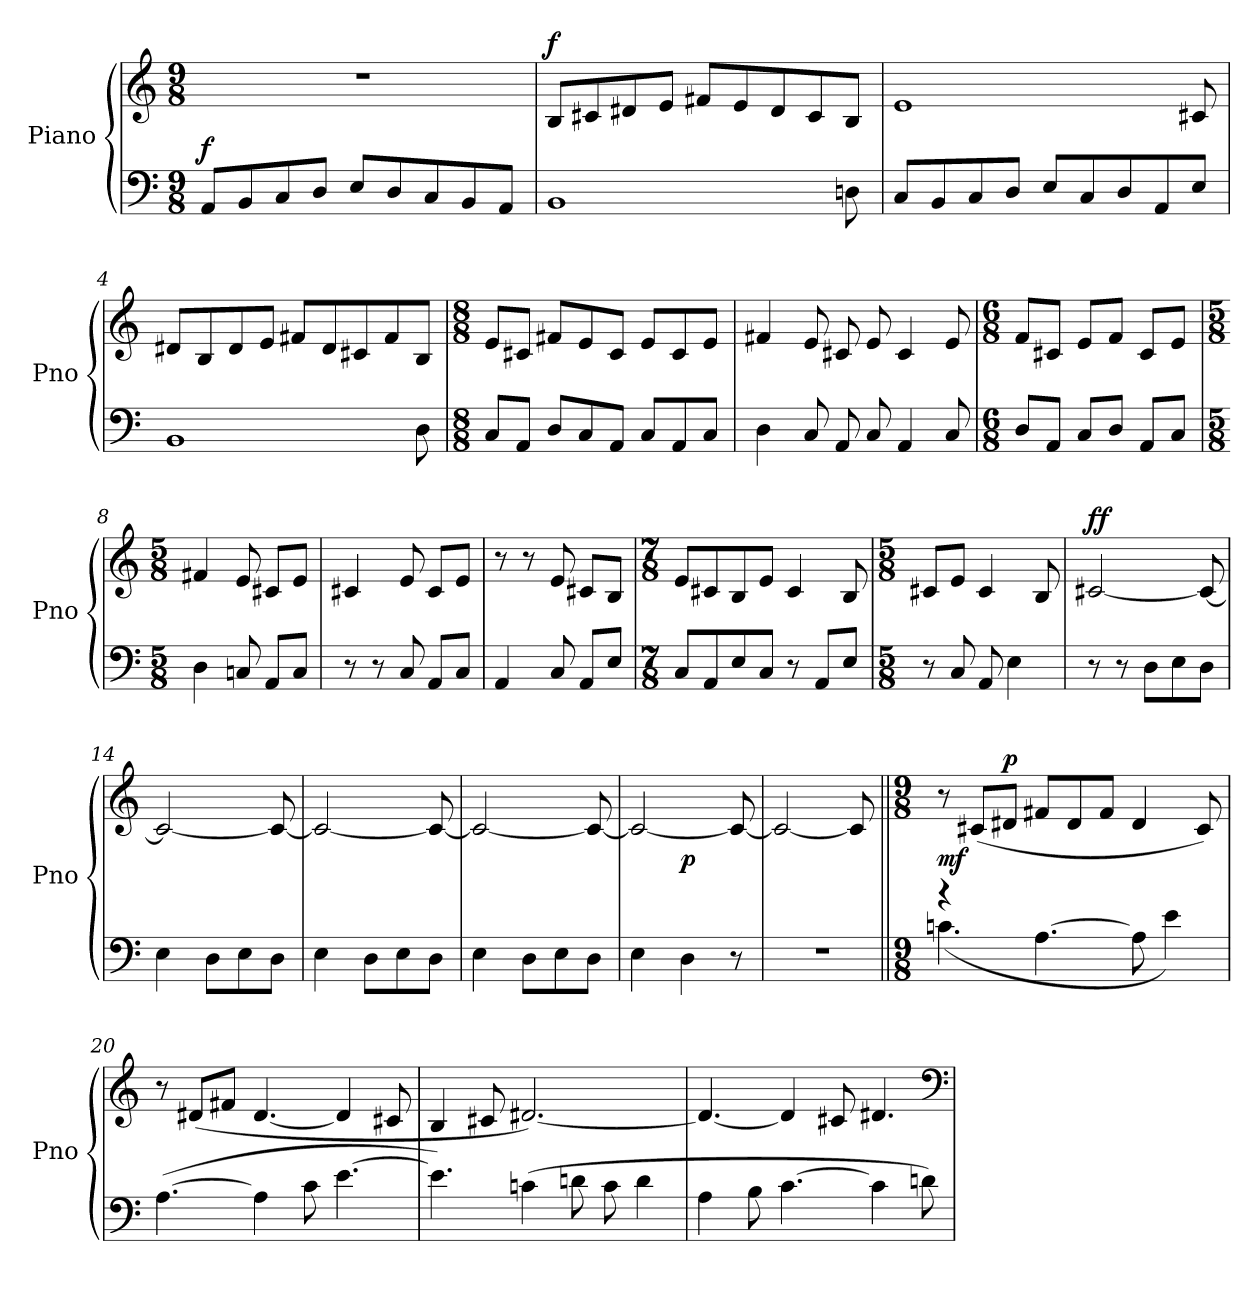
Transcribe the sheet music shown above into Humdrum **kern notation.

**kern	**dynam	**kern	**dynam
*part2	*part2	*part1	*part1
*staff2	*staff2	*staff1	*staff1
*I"Piano	*	*I"Piano	*
*I'Pno	*	*I'Pno	*
*clefF4	*	*clefG2	*
*M9/8	*	*M9/8	*
*MM184	*	*MM184	*
=1	=1	=1	=1
!	!LO:DY:a	!LO:N:vis=1	!
8AA/L	f	8%9r	.
8BB/	.	.	.
8C/	.	.	.
8D/J	.	.	.
8E/L	.	.	.
8D/	.	.	.
8C/	.	.	.
8BB/	.	.	.
8AA/J	.	.	.
=2	=2	=2	=2
!	!	!	!LO:DY:a
1BB/	.	8B/L	f
.	.	8c#X/	.
.	.	8d#X/	.
.	.	8e/J	.
.	.	8f#X/L	.
.	.	8e/	.
.	.	8d#/	.
.	.	8c#/	.
8Dn\	.	8B/J	.
=3	=3	=3	=3
8C/L	.	1e/	.
8BB/	.	.	.
8C/	.	.	.
8D/J	.	.	.
8E/L	.	.	.
8C/	.	.	.
8D/	.	.	.
8AA/	.	.	.
8E/J	.	8c#X/	.
!!LO:LB:g=z
=4	=4	=4	=4
1BB/	.	8d#X/L	.
.	.	8B/	.
.	.	8d#/	.
.	.	8e/J	.
.	.	8f#X/L	.
.	.	8d#/	.
.	.	8c#X/	.
.	.	8f#/	.
8D\	.	8B/J	.
=5	=5	=5	=5
*M8/8	*	*M8/8	*
8C/L	.	8e/L	.
8AA/J	.	8c#X/J	.
8D/L	.	8f#X/L	.
8C/	.	8e/	.
8AA/J	.	8c#/J	.
8C/L	.	8e/L	.
8AA/	.	8c#/	.
8C/J	.	8e/J	.
=6	=6	=6	=6
4D\	.	4f#X/	.
8C/	.	8e/	.
8AA/L	.	8c#X/L	.
8C/	.	8e/	.
4AA/	.	4c#/	.
8C/	.	8e/	.
=7	=7	=7	=7
*M6/8	*	*M6/8	*
8D/L	.	8f/L	.
8AA/J	.	8c#X/J	.
8C/L	.	8e/L	.
8D/J	.	8f/J	.
8AA/L	.	8c#/L	.
8C/J	.	8e/J	.
!!LO:LB:g=z
=8	=8	=8	=8
*M5/8	*	*M5/8	*
4D\	.	4f#X/	.
8Cn/	.	8e/	.
8AA/L	.	8c#X/L	.
8C/J	.	8e/J	.
=9	=9	=9	=9
8r	.	4c#X/	.
8r	.	.	.
8C/	.	8e/	.
8AA/L	.	8c#/L	.
8C/J	.	8e/J	.
=10	=10	=10	=10
4AA/	.	8r	.
.	.	8r	.
8C/	.	8e/	.
8AA/L	.	8c#X/L	.
8E/J	.	8B/J	.
=11	=11	=11	=11
*M7/8	*	*M7/8	*
8C/L	.	8e/L	.
8AA/	.	8c#X/	.
8E/	.	8B/	.
8C/J	.	8e/J	.
8r	.	4c#/	.
8AA/L	.	.	.
8E/J	.	8B/	.
=12	=12	=12	=12
*M5/8	*	*M5/8	*
8r	.	8c#X/L	.
8C/	.	8e/J	.
8AA/	.	4c#/	.
4E\	.	.	.
.	.	8B/	.
!!LO:LB:g=z
=13	=13	=13	=13
!	!	!	!LO:DY:a
8r	.	[2c#X/	ff
8r	.	.	.
8D\L	.	.	.
8E\	.	.	.
8D\J	.	8c#/_	.
=14	=14	=14	=14
4E\	.	2c#/_	.
8D\L	.	.	.
8E\	.	.	.
8D\J	.	8c#/_	.
=15	=15	=15	=15
4E\	.	2c#/_	.
8D\L	.	.	.
8E\	.	.	.
8D\J	.	8c#/_	.
=16	=16	=16	=16
4E\	.	2c#/_	.
8D\L	.	.	.
8E\	.	.	.
8D\J	.	8c#/_	.
=17	=17	=17	=17
4E\	.	2c#/_	.
!	!LO:DY:a	!	!
4D\	p	.	.
8r	.	8c#/_	.
=18	=18	=18	=18
!LO:N:vis=1	!	!	!
8%5r	.	2c#/_	.
.	.	8c#/]	.
!!LO:LB:g=z
=19||	=19||	=19||	=19||
*M9/8	*	*M9/8	*
*	*	*MM90	*
*^	*	*	*
!	!	!LO:DY:a	!	!
4r	(4.cn\	mf	8r	.
.	.	.	(8c#X/L	.
!	!	!	!	!LO:DY:a
2..ryy	.	.	8d#X/J	p
.	[4.A\	.	8f#X/L	.
.	.	.	8d#/	.
.	.	.	8f#/J	.
.	8A\]	.	4d#/	.
.	4e\)	.	.	.
.	.	.	8c#/)	.
*v	*v	*	*	*
=20	=20	=20	=20
([4.A\	.	8r	.
.	.	(8d#X/L	.
.	.	8f#X/J	.
4A\]	.	[4.d#/	.
8c\	.	.	.
[4.e\	.	4d#/]	.
.	.	8c#X/	.
=21	=21	=21	=21
4.e\])	.	4B/	.
.	.	8c#X/	.
(4cn\	.	[2.d#X/)	.
8dn\	.	.	.
8c\	.	.	.
4d\	.	.	.
=22	=22	=22	=22
4A\	.	4.d#/_	.
8B\	.	.	.
[4.c\	.	4d#/]	.
.	.	8c#X/	.
4c\]	.	4.d#X/	.
8dn\)	.	.	.
*	*	*clefF4	*
=	=	=	=
*-	*-	*-	*-
